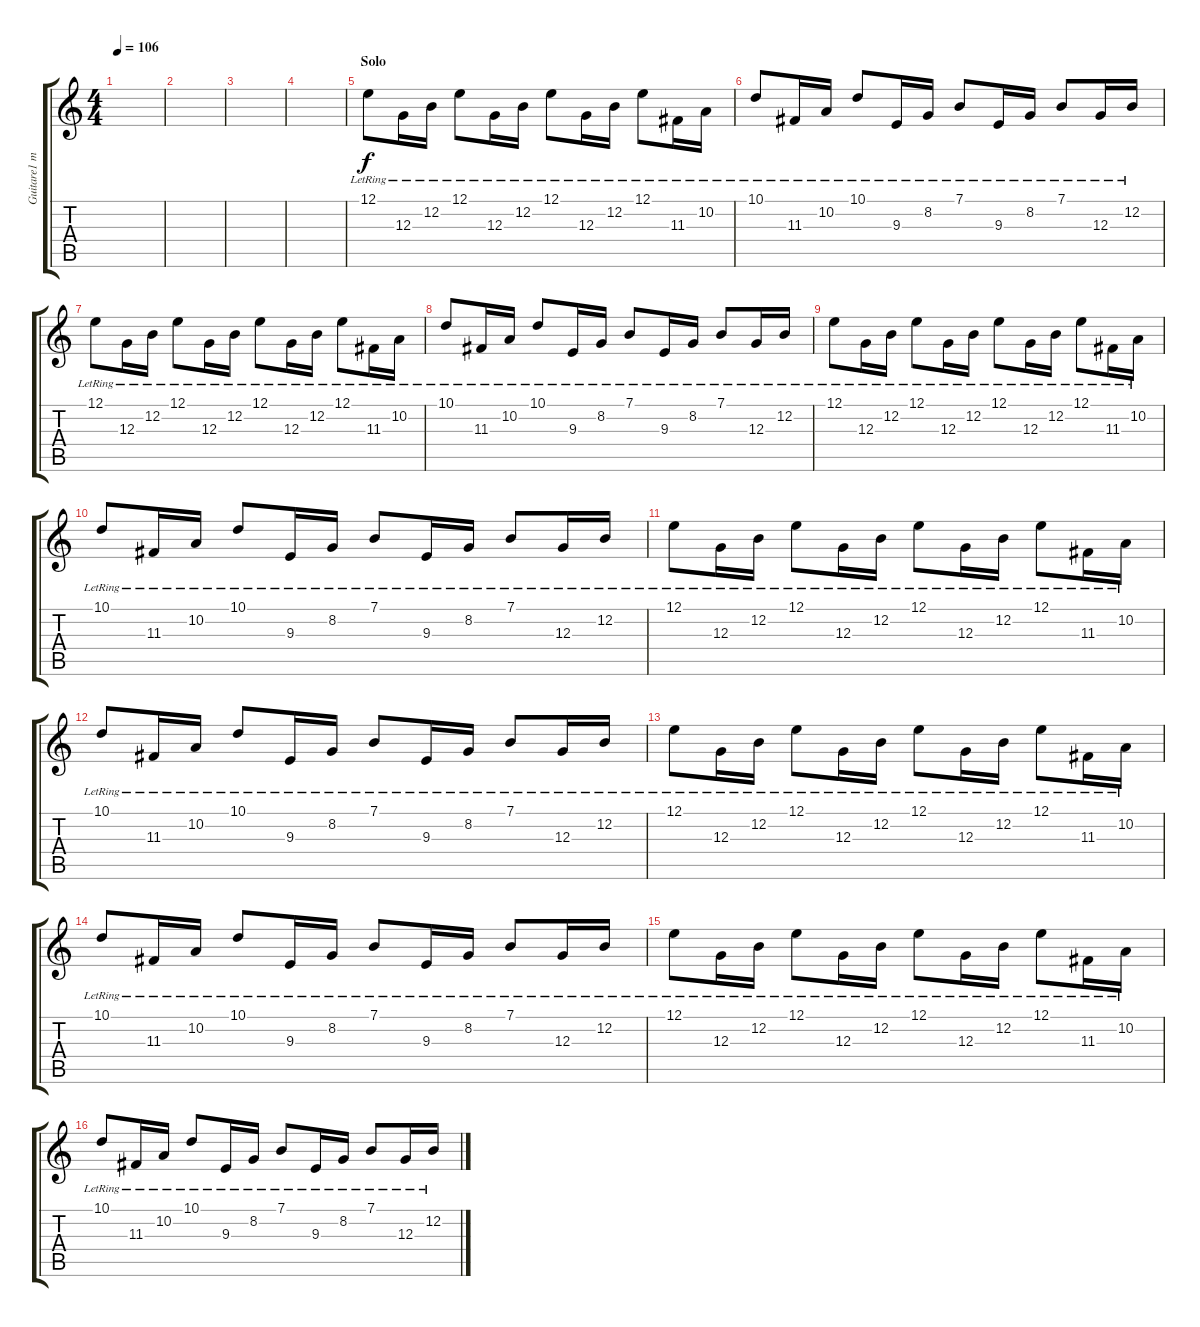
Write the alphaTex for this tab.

\track ("Guitare1 mélodie" "Guitare1 m") {instrument vibraphone}
\staff {score tabs}
\tuning (E4 B3 G3 D3 A2 E2) {hide}
\ts (4 4)
\tempo 106
\clef g2
\ks c
|
|
|
|
\section ("" "Solo")
12.1{lr}.8 12.3{lr}.16 12.2{lr}.16 12.1{lr}.8 12.3{lr}.16 12.2{lr}.16 12.1{lr}.8 12.3{lr}.16 12.2{lr}.16 12.1{lr}.8 11.3{lr}.16 10.2{lr}.16 |
10.1{lr}.8 11.3{lr}.16 10.2{lr}.16 10.1{lr}.8 9.3{lr}.16 8.2{lr}.16 7.1{lr}.8 9.3{lr}.16 8.2{lr}.16 7.1{lr}.8 12.3{lr}.16 12.2{lr}.16 |
12.1{lr}.8 12.3{lr}.16 12.2{lr}.16 12.1{lr}.8 12.3{lr}.16 12.2{lr}.16 12.1{lr}.8 12.3{lr}.16 12.2{lr}.16 12.1{lr}.8 11.3{lr}.16 10.2{lr}.16 |
10.1{lr}.8 11.3{lr}.16 10.2{lr}.16 10.1{lr}.8 9.3{lr}.16 8.2{lr}.16 7.1{lr}.8 9.3{lr}.16 8.2{lr}.16 7.1{lr}.8 12.3{lr}.16 12.2{lr}.16 |
12.1{lr}.8 12.3{lr}.16 12.2{lr}.16 12.1{lr}.8 12.3{lr}.16 12.2{lr}.16 12.1{lr}.8 12.3{lr}.16 12.2{lr}.16 12.1{lr}.8 11.3{lr}.16 10.2{lr}.16 |
10.1{lr}.8 11.3{lr}.16 10.2{lr}.16 10.1{lr}.8 9.3{lr}.16 8.2{lr}.16 7.1{lr}.8 9.3{lr}.16 8.2{lr}.16 7.1{lr}.8 12.3{lr}.16 12.2{lr}.16 |
12.1{lr}.8 12.3{lr}.16 12.2{lr}.16 12.1{lr}.8 12.3{lr}.16 12.2{lr}.16 12.1{lr}.8 12.3{lr}.16 12.2{lr}.16 12.1{lr}.8 11.3{lr}.16 10.2{lr}.16 |
10.1{lr}.8 11.3{lr}.16 10.2{lr}.16 10.1{lr}.8 9.3{lr}.16 8.2{lr}.16 7.1{lr}.8 9.3{lr}.16 8.2{lr}.16 7.1{lr}.8 12.3{lr}.16 12.2{lr}.16 |
12.1{lr}.8 12.3{lr}.16 12.2{lr}.16 12.1{lr}.8 12.3{lr}.16 12.2{lr}.16 12.1{lr}.8 12.3{lr}.16 12.2{lr}.16 12.1{lr}.8 11.3{lr}.16 10.2{lr}.16 |
10.1{lr}.8 11.3{lr}.16 10.2{lr}.16 10.1{lr}.8 9.3{lr}.16 8.2{lr}.16 7.1{lr}.8 9.3{lr}.16 8.2{lr}.16 7.1{lr}.8 12.3{lr}.16 12.2{lr}.16 |
12.1{lr}.8 12.3{lr}.16 12.2{lr}.16 12.1{lr}.8 12.3{lr}.16 12.2{lr}.16 12.1{lr}.8 12.3{lr}.16 12.2{lr}.16 12.1{lr}.8 11.3{lr}.16 10.2{lr}.16 |
10.1{lr}.8 11.3{lr}.16 10.2{lr}.16 10.1{lr}.8 9.3{lr}.16 8.2{lr}.16 7.1{lr}.8 9.3{lr}.16 8.2{lr}.16 7.1{lr}.8 12.3{lr}.16 12.2{lr}.16
